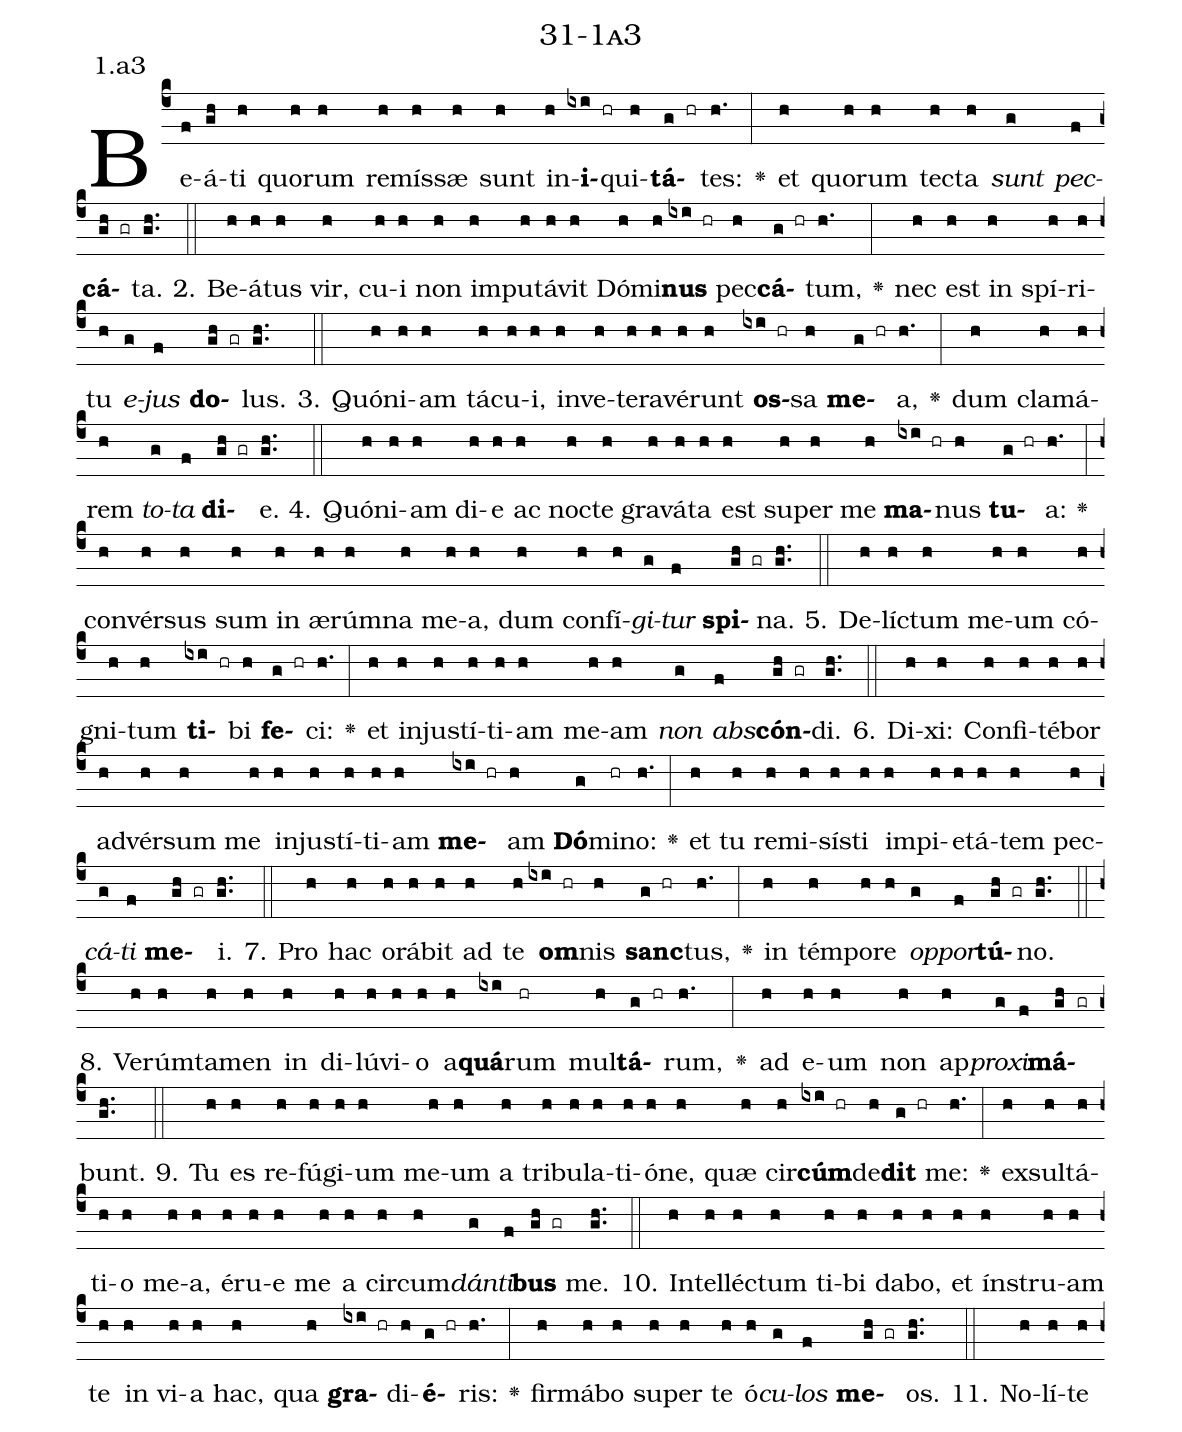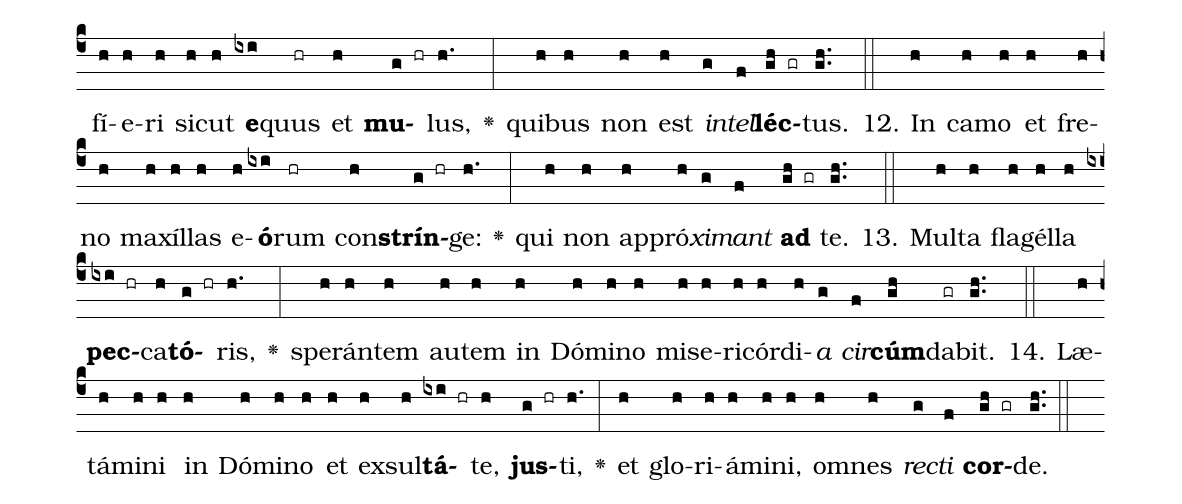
name: 31-1a3;
annotation: 1.a3;
%%
(c4)Be(f)á(gh)ti(h) quo(h)rum(h) re(h)mís(h)sæ(h) sunt(h) in(h)<b>i</b>(ixi hr)qui(h)<b>tá</b>(g hr)tes:(h.) <v>\greheightstar</v>(:) et(h) quo(h)rum(h) tec(h)ta(h) <i>sunt</i>(g) <i>pec</i>(f)<b>cá</b>(gh gr)ta.(gh..) (::)
2. Be(h)á(h)tus(h) vir,(h) cu(h)i(h) non(h) im(h)pu(h)tá(h)vit(h) Dó(h)mi(h)<b>nus</b>(ixi hr) pec(h)<b>cá</b>(g hr)tum,(h.) <v>\greheightstar</v>(:) nec(h) est(h) in(h) spí(h)ri(h)tu(h) <i>e</i>(g)<i>jus</i>(f) <b>do</b>(gh gr)lus.(gh..) (::)
3. Quón(h)i(h)am(h) tá(h)cu(h)i,(h) in(h)ve(h)te(h)ra(h)vé(h)runt(h) <b>os</b>(ixi hr)sa(h) <b>me</b>(g hr)a,(h.) <v>\greheightstar</v>(:) dum(h) cla(h)má(h)rem(h) <i>to</i>(g)<i>ta</i>(f) <b>di</b>(gh gr)e.(gh..) (::)
4. Quón(h)i(h)am(h) di(h)e(h) ac(h) noc(h)te(h) gra(h)vá(h)ta(h) est(h) su(h)per(h) me(h) <b>ma</b>(ixi hr)nus(h) <b>tu</b>(g hr)a:(h.) <v>\greheightstar</v>(:) con(h)vér(h)sus(h) sum(h) in(h) æ(h)rúm(h)na(h) me(h)a,(h) dum(h) con(h)fí(h)<i>gi</i>(g)<i>tur</i>(f) <b>spi</b>(gh gr)na.(gh..) (::)
5. De(h)líc(h)tum(h) me(h)um(h) có(h)gni(h)tum(h) <b>ti</b>(ixi hr)bi(h) <b>fe</b>(g hr)ci:(h.) <v>\greheightstar</v>(:) et(h) in(h)jus(h)tí(h)ti(h)am(h) me(h)am(h) <i>non</i>(g) <i>abs</i>(f)<b>cón</b>(gh gr)di.(gh..) (::)
6. Di(h)xi:(h) Con(h)fi(h)té(h)bor(h) ad(h)vér(h)sum(h) me(h) in(h)jus(h)tí(h)ti(h)am(h) <b>me</b>(ixi hr)am(h) <b>Dó</b>(g)mi(hr)no:(h.) <v>\greheightstar</v>(:) et(h) tu(h) re(h)mi(h)sís(h)ti(h) im(h)pi(h)e(h)tá(h)tem(h) pec(h)<i>cá</i>(g)<i>ti</i>(f) <b>me</b>(gh gr)i.(gh..) (::)
7. Pro(h) hac(h) o(h)rá(h)bit(h) ad(h) te(h) <b>om</b>(ixi hr)nis(h) <b>sanc</b>(g hr)tus,(h.) <v>\greheightstar</v>(:) in(h) tém(h)po(h)re(h) <i>op</i>(g)<i>por</i>(f)<b>tú</b>(gh gr)no.(gh..) (::)
8. Ve(h)rúm(h)ta(h)men(h) in(h) di(h)lú(h)vi(h)o(h) a(h)<b>quá</b>(ixi)rum(hr) mul(h)<b>tá</b>(g hr)rum,(h.) <v>\greheightstar</v>(:) ad(h) e(h)um(h) non(h) ap(h)<i>pro</i>(g)<i>xi</i>(f)<b>má</b>(gh gr)bunt.(gh..) (::)
9. Tu(h) es(h) re(h)fú(h)gi(h)um(h) me(h)um(h) a(h) tri(h)bu(h)la(h)ti(h)ó(h)ne,(h) quæ(h) cir(h)<b>cúm</b>(ixi hr)de(h)<b>dit</b>(g hr) me:(h.) <v>\greheightstar</v>(:) ex(h)sul(h)tá(h)ti(h)o(h) me(h)a,(h) é(h)ru(h)e(h) me(h) a(h) cir(h)cum(h)<i>dán</i>(g)<i>ti</i>(f)<b>bus</b>(gh gr) me.(gh..) (::)
10. In(h)tel(h)léc(h)tum(h) ti(h)bi(h) da(h)bo,(h) et(h) ín(h)stru(h)am(h) te(h) in(h) vi(h)a(h) hac,(h) qua(h) <b>gra</b>(ixi hr)di(h)<b>é</b>(g hr)ris:(h.) <v>\greheightstar</v>(:) fir(h)má(h)bo(h) su(h)per(h) te(h) ó(h)<i>cu</i>(g)<i>los</i>(f) <b>me</b>(gh gr)os.(gh..) (::)
11. No(h)lí(h)te(h) fí(h)e(h)ri(h) sic(h)ut(h) <b>e</b>(ixi)quus(hr) et(h) <b>mu</b>(g hr)lus,(h.) <v>\greheightstar</v>(:) qui(h)bus(h) non(h) est(h) <i>in</i>(g)<i>tel</i>(f)<b>léc</b>(gh gr)tus.(gh..) (::)
12. In(h) ca(h)mo(h) et(h) fre(h)no(h) ma(h)xíl(h)las(h) e(h)<b>ó</b>(ixi)rum(hr) con(h)<b>strín</b>(g hr)ge:(h.) <v>\greheightstar</v>(:) qui(h) non(h) ap(h)pró(h)<i>xi</i>(g)<i>mant</i>(f) <b>ad</b>(gh gr) te.(gh..) (::)
13. Mul(h)ta(h) fla(h)gél(h)la(h) <b>pec</b>(ixi hr)ca(h)<b>tó</b>(g hr)ris,(h.) <v>\greheightstar</v>(:) spe(h)rán(h)tem(h) au(h)tem(h) in(h) Dó(h)mi(h)no(h) mi(h)se(h)ri(h)cór(h)di(h)<i>a</i>(g) <i>cir</i>(f)<b>cúm</b>(gh)da(gr)bit.(gh..) (::)
14. Læ(h)tá(h)mi(h)ni(h) in(h) Dó(h)mi(h)no(h) et(h) ex(h)sul(h)<b>tá</b>(ixi hr)te,(h) <b>jus</b>(g hr)ti,(h.) <v>\greheightstar</v>(:) et(h) glo(h)ri(h)á(h)mi(h)ni,(h) om(h)nes(h) <i>rec</i>(g)<i>ti</i>(f) <b>cor</b>(gh gr)de.(gh..) (::)
